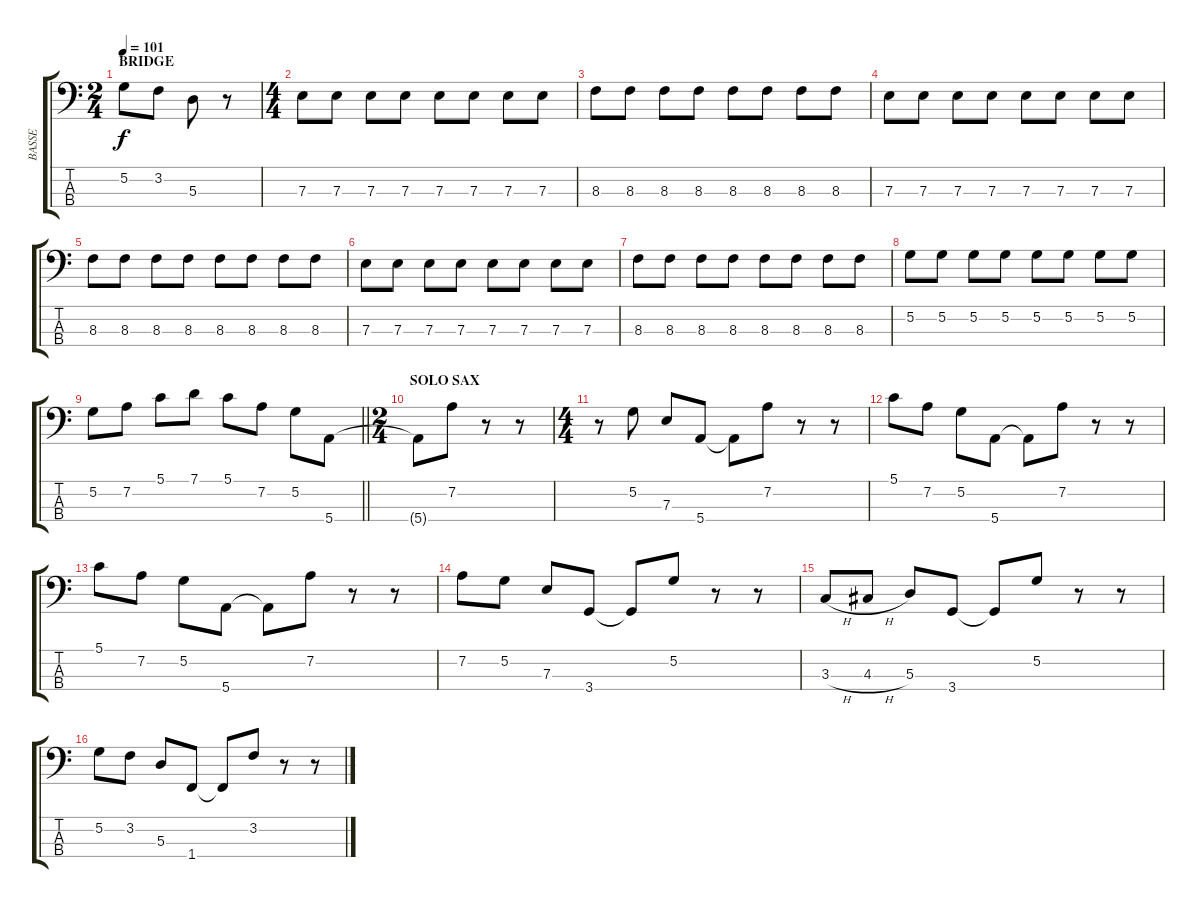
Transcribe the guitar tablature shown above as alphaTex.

\track ("BASSE" "BASSE") {instrument electricbassfinger}
\staff {score tabs}
\tuning (G2 D2 A1 E1) {hide}
\ts (2 4)
\section ("" "BRIDGE")
\tempo 101
\clef f4
\ks c
5.2.8{dy f} 3.2.8 5.3.8 r.8 |
\ts (4 4)
7.3.8 7.3.8 7.3.8 7.3.8 7.3.8 7.3.8 7.3.8 7.3.8 |
8.3.8 8.3.8 8.3.8 8.3.8 8.3.8 8.3.8 8.3.8 8.3.8 |
7.3.8 7.3.8 7.3.8 7.3.8 7.3.8 7.3.8 7.3.8 7.3.8 |
8.3.8 8.3.8 8.3.8 8.3.8 8.3.8 8.3.8 8.3.8 8.3.8 |
7.3.8 7.3.8 7.3.8 7.3.8 7.3.8 7.3.8 7.3.8 7.3.8 |
8.3.8 8.3.8 8.3.8 8.3.8 8.3.8 8.3.8 8.3.8 8.3.8 |
5.2.8 5.2.8 5.2.8 5.2.8 5.2.8 5.2.8 5.2.8 5.2.8 |
\barLineRight lightlight
5.2.8 7.2.8 5.1.8 7.1.8 5.1.8 7.2.8 5.2.8 5.4.8 |
\ts (2 4)
\section ("" "SOLO SAX")
5.4{t}.8 7.2.8 r.8 r.8 |
\ts (4 4)
r.8 5.2.8 7.3.8 5.4.8 5.4{t}.8 7.2.8 r.8 r.8 |
5.1.8 7.2.8 5.2.8 5.4.8 5.4{t}.8 7.2.8 r.8 r.8 |
5.1.8 7.2.8 5.2.8 5.4.8 5.4{t}.8 7.2.8 r.8 r.8 |
7.2.8 5.2.8 7.3.8 3.4.8 3.4{t}.8 5.2.8 r.8 r.8 |
3.3{h}.8 4.3{h}.8 5.3.8 3.4.8 3.4{t}.8 5.2.8 r.8 r.8 |
5.2.8 3.2.8 5.3.8 1.4.8 1.4{t}.8 3.2.8 r.8 r.8
